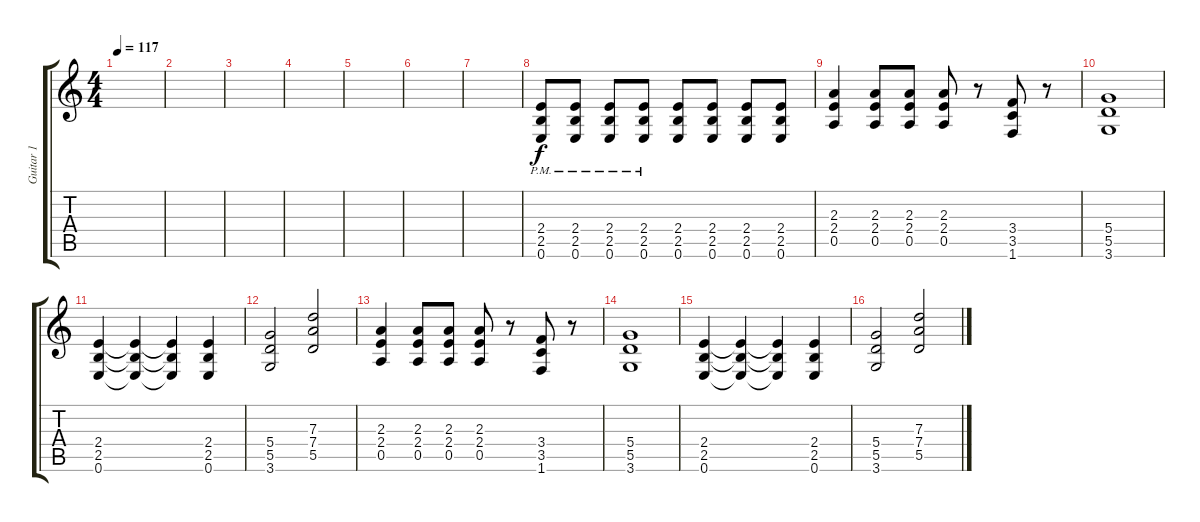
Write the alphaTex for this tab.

\track ("Guitar 1" "Guitar 1") {instrument distortionguitar}
\staff {score tabs}
\tuning (E4 B3 G3 D3 A2 E2) {hide}
\ts (4 4)
\tempo 117
\clef g2
\ks c
|
|
|
|
|
|
|
(2.4{pm} 2.5{pm} 0.6{pm}).8{volume 16} (2.4{pm} 2.5{pm} 0.6{pm}).8 (2.4{pm} 2.5{pm} 0.6{pm}).8 (2.4{pm} 2.5{pm} 0.6{pm}).8 (2.4 2.5 0.6).8 (2.4 2.5 0.6).8 (2.4 2.5 0.6).8 (2.4 2.5 0.6).8 |
(2.3 2.4 0.5).4 (2.3 2.4 0.5).8 (2.3 2.4 0.5).8 (2.3 2.4 0.5).8 r.8 (3.4 3.5 1.6).8 r.8 |
(5.4 5.5 3.6).1 |
(2.4 2.5 0.6).4 (2.4{t} 2.5{t} 0.6{t}).4 (2.4{t} 2.5{t} 0.6{t}).4 (2.4 2.5 0.6).4 |
(5.4 5.5 3.6).2 (7.3 7.4 5.5).2 |
(2.3 2.4 0.5).4 (2.3 2.4 0.5).8 (2.3 2.4 0.5).8 (2.3 2.4 0.5).8 r.8 (3.4 3.5 1.6).8 r.8 |
(5.4 5.5 3.6).1 |
(2.4 2.5 0.6).4 (2.4{t} 2.5{t} 0.6{t}).4 (2.4{t} 2.5{t} 0.6{t}).4 (2.4 2.5 0.6).4 |
(5.4 5.5 3.6).2 (7.3 7.4 5.5).2
